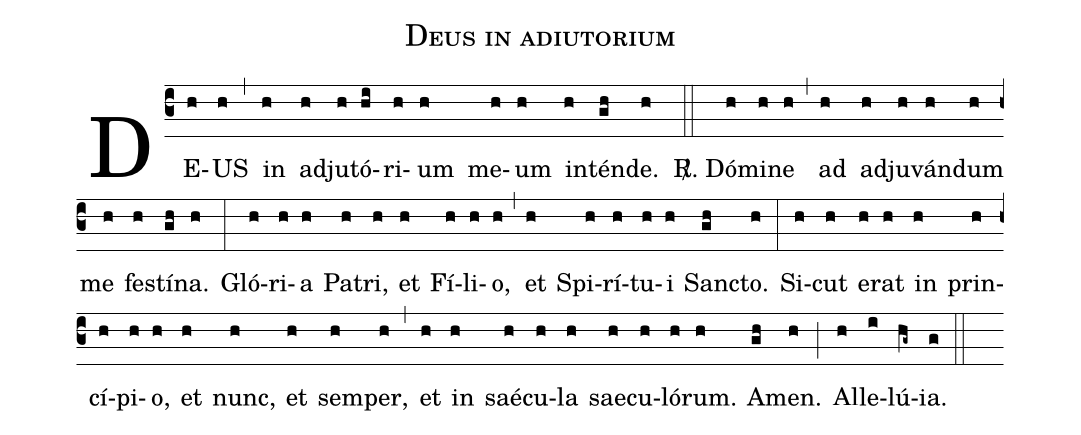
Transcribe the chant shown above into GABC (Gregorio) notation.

name: Deus in adiutorium;
%%
(c3) DE(h)US(h) (,)
in(h) ad(h)ju(h)tó(hi)ri(h)um(h) me(h)um(h) in(h)tén(gh)de.(h) (::)

<sp>R/</sp>. Dó(h)mi(h)ne(h) (,)
ad(h) ad(h)ju(h)ván(h)dum(h) me(h) fes(h)tí(gh)na.(h) (:)

Gló(h)ri(h)a(h) Pat(h)ri,(h) et(h) Fí(h)li(h)o,(h) (,)
et(h) Spi(h)rí(h)tu(h)i(h) San(gh)cto.(h) (:)

Si(h)cut(h) e(h)rat(h) in(h) prin(h)cí(h)pi(h)o,(h) et(h) nunc,(h) et(h) sem(h)per,(h) (,)
et(h) in(h) saé(h)cu(h)la(h) sae(h)cu(h)ló(h)rum.(h) A(gh)men.(h) (;)
Al(h)le(i)lú(hg~)ia.(g) (::)
